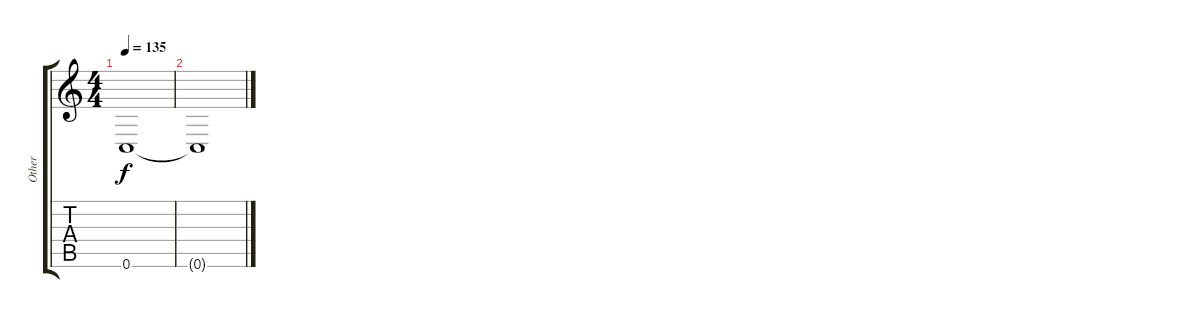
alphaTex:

\track ("Other" "Other") {instrument distortionguitar}
\staff {score tabs}
\tuning (E4 C4 G3 C3 G2 C2) {hide}
\ts (4 4)
\tempo 135
\clef g2
\ks c
0.6{t}.1{dy f} |
0.6{t}.1
